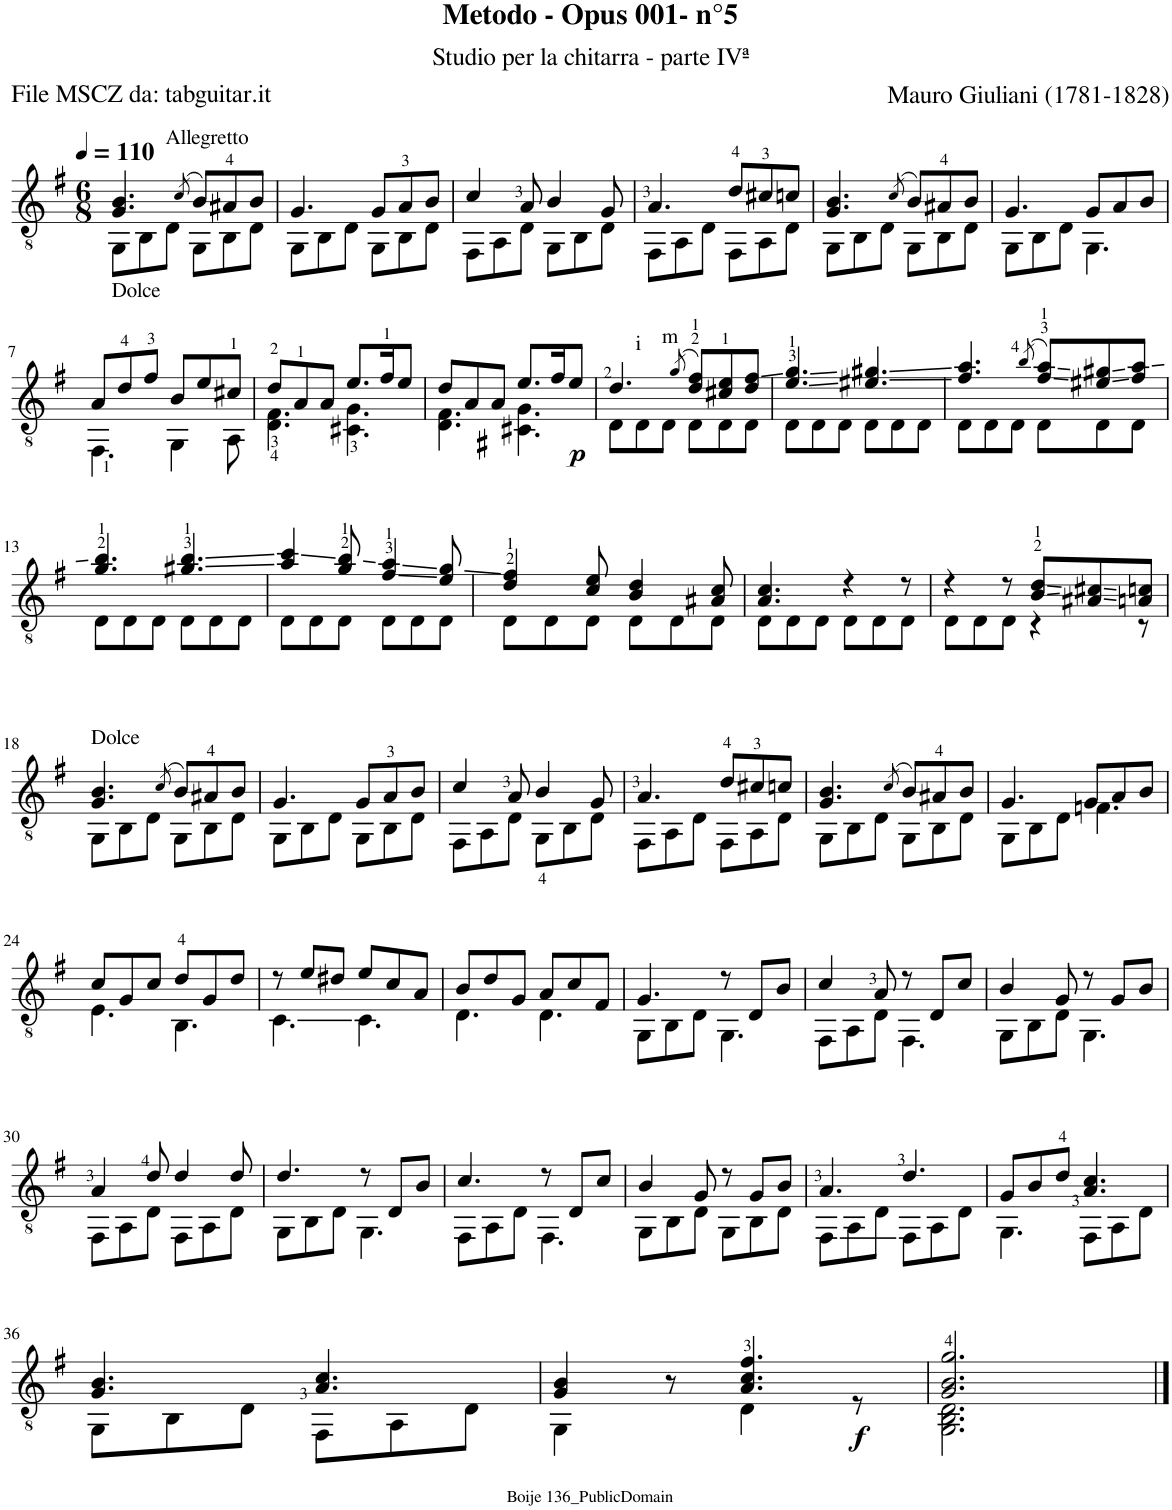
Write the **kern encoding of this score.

**kern	**dynam
*part1	*part1
*staff1	*staff1
*I"Guitar	*
*I'Guit.	*
*clefGv2	*
*k[f#]	*
*M6/8	*
*MM110	*
=1	=1
*^	*
!LO:TX:b:t=Dolce	!	!
4.G/ 4.B/	8GG\L	.
.	8BB\	.
!	!LO:TX:a:t=Allegretto	!
.	8D\J	.
(8qc/	.	.
8B/L)	8GG\L	.
8A#X/	8BB\	.
8B/J	8D\J	.
=2	=2	=2
4.G/	8GG\L	.
.	8BB\	.
.	8D\J	.
8G/L	8GG\L	.
8A/	8BB\	.
8B/J	8D\J	.
=3	=3	=3
4c/	8FF#\L	.
.	8AA\	.
8A/	8D\J	.
4B/	8GG\L	.
.	8BB\	.
8G/	8D\J	.
=4	=4	=4
4.A/	8FF#\L	.
.	8AA\	.
.	8D\J	.
8d/L	8FF#\L	.
8c#X/	8AA\	.
8cn/J	8D\J	.
=5	=5	=5
4.G/ 4.B/	8GG\L	.
.	8BB\	.
.	8D\J	.
(8qc/	.	.
8B/L)	8GG\L	.
8A#X/	8BB\	.
8B/J	8D\J	.
=6	=6	=6
4.G/	8GG\L	.
.	8BB\	.
.	8D\J	.
8G/L	4.GG\	.
8A/	.	.
8B/J	.	.
!!LO:LB:g=z	!!
=7	=7	=7
8A/L	4.FF#\	.
8d/	.	.
8f#/J	.	.
8B/L	4GG\	.
8e/	.	.
8c#X/J	8AA\	.
=8	=8	=8
8d/L	4.D\ 4.F#\	.
8A/	.	.
8A/J	.	.
8.e/L	4.C#X\ 4.G\	.
16f#/K	.	.
8e/J	.	.
=9	=9	=9
8d/L	4.D\ 4.F#\	.
8A/	.	.
8A/J	.	.
8.e/L	4.C#X\ 4.G\	.
16f#/K	.	.
!	!	!LO:DY:b
8e/J	.	p
=10	=10	=10
4.d/	8D\L	.
!	!LO:TX:a:t=i	!
.	8D\	.
!	!LO:TX:a:t=m	!
.	8D\J	.
(8qg/	.	.
8d/ 8f#/L)	8D\L	.
8c#X/ 8e/	8D\	.
8d/ 8f#/J	8D\J	.
=11	=11	=11
4.e/ 4.g/	8D\L	.
.	8D\	.
.	8D\J	.
4.e#X/ 4.g#X/	8D\L	.
.	8D\	.
.	8D\J	.
=12	=12	=12
4.f#/ 4.a/	8D\L	.
.	8D\	.
.	8D\J	.
(8qb/	.	.
8f#/ 8a/L)	8D\L	.
8e#X/ 8g#X/	8D\	.
8f#/ 8a/J	8D\J	.
!!LO:LB:g=z	!!
=13	=13	=13
4.g/ 4.b/	8D\L	.
.	8D\	.
.	8D\J	.
4.g#X/ 4.b/	8D\L	.
.	8D\	.
.	8D\J	.
=14	=14	=14
4a/ 4cc/	8D\L	.
.	8D\	.
8g/ 8b/	8D\J	.
4f#/ 4a/	8D\L	.
.	8D\	.
8e/ 8g/	8D\J	.
=15	=15	=15
4d/ 4f#/	8D\L	.
.	8D\	.
8c/ 8e/	8D\J	.
4B/ 4d/	8D\L	.
.	8D\	.
8A#X/ 8c#X/	8D\J	.
=16	=16	=16
4.A/ 4.c/	8D\L	.
.	8D\	.
.	8D\J	.
4r	8D\L	.
.	8D\	.
8r	8D\J	.
=17	=17	=17
4r	8D\L	.
.	8D\	.
8r	8D\J	.
8B/ 8d/L	4r	.
8A#X/ 8c#X/	.	.
8An/ 8cn/J	8r	.
!!LO:LB:g=z	!!
=18	=18	=18
!LO:TX:a:t=Dolce	!	!
4.G/ 4.B/	8GG\L	.
.	8BB\	.
.	8D\J	.
(8qc/	.	.
8B/L)	8GG\L	.
8A#X/	8BB\	.
8B/J	8D\J	.
=19	=19	=19
4.G/	8GG\L	.
.	8BB\	.
.	8D\J	.
8G/L	8GG\L	.
8A/	8BB\	.
8B/J	8D\J	.
=20	=20	=20
4c/	8FF#\L	.
.	8AA\	.
8A/	8D\J	.
4B/	8GG\L	.
.	8BB\	.
8G/	8D\J	.
=21	=21	=21
4.A/	8FF#\L	.
.	8AA\	.
.	8D\J	.
8d/L	8FF#\L	.
8c#X/	8AA\	.
8cn/J	8D\J	.
=22	=22	=22
4.G/ 4.B/	8GG\L	.
.	8BB\	.
.	8D\J	.
(8qc/	.	.
8B/L)	8GG\L	.
8A#X/	8BB\	.
8B/J	8D\J	.
=23	=23	=23
4.G/	8GG\L	.
.	8BB\	.
.	8D\J	.
8G/L	4.Fn\	.
8A/	.	.
8B/J	.	.
!!LO:LB:g=z	!!
=24	=24	=24
8c/L	4.E\	.
8G/	.	.
8c/J	.	.
8d/L	4.BB\	.
8G/	.	.
8d/J	.	.
=25	=25	=25
8r	4.C\	.
8e/L	.	.
8d#X/J	.	.
8e/L	4.C\	.
8c/	.	.
8A/J	.	.
=26	=26	=26
8B/L	4.D\	.
8d/	.	.
8G/J	.	.
8A/L	4.D\	.
8c/	.	.
8F#/J	.	.
=27	=27	=27
4.G/	8GG\L	.
.	8BB\	.
.	8D\J	.
8r	4.GG\	.
8D/L	.	.
8B/J	.	.
=28	=28	=28
4c/	8FF#\L	.
.	8AA\	.
8A/	8D\J	.
8r	4.FF#\	.
8D/L	.	.
8c/J	.	.
=29	=29	=29
4B/	8GG\L	.
.	8BB\	.
8G/	8D\J	.
8r	4.GG\	.
8G/L	.	.
8B/J	.	.
!!LO:LB:g=z	!!
=30	=30	=30
4A/	8FF#\L	.
.	8AA\	.
8d/	8D\J	.
4d/	8FF#\L	.
.	8AA\	.
8d/	8D\J	.
=31	=31	=31
4.d/	8GG\L	.
.	8BB\	.
.	8D\J	.
8r	4.GG\	.
8D/L	.	.
8B/J	.	.
=32	=32	=32
4.c/	8FF#\L	.
.	8AA\	.
.	8D\J	.
8r	4.FF#\	.
8D/L	.	.
8c/J	.	.
=33	=33	=33
4B/	8GG\L	.
.	8BB\	.
8G/	8D\J	.
8r	8GG\L	.
8G/L	8BB\	.
8B/J	8D\J	.
=34	=34	=34
4.A/	8FF#\L	.
.	8AA\	.
.	8D\J	.
4.d/	8FF#\L	.
.	8AA\	.
.	8D\J	.
=35	=35	=35
8G/L	4.GG\	.
8B/	.	.
8d/J	.	.
4.A/ 4.c/	8FF#\L	.
.	8AA\	.
.	8D\J	.
!!LO:LB:g=z	!!
=36	=36	=36
4.G/ 4.B/	8GG\L	.
.	8BB\	.
.	8D\J	.
4.A/ 4.c/	8FF#\L	.
.	8AA\	.
.	8D\J	.
=37	=37	=37
4G/ 4B/	4GG\	.
8r	8ryy	.
4.A/ 4.c/ 4.f#/	4D\	.
!	!	!LO:DY:b
.	8r	f
=38	=38	=38
2.G/ 2.B/ 2.g/	2.GG\ 2.BB\ 2.D\	.
*v	*v	*
==	==
*-	*-
